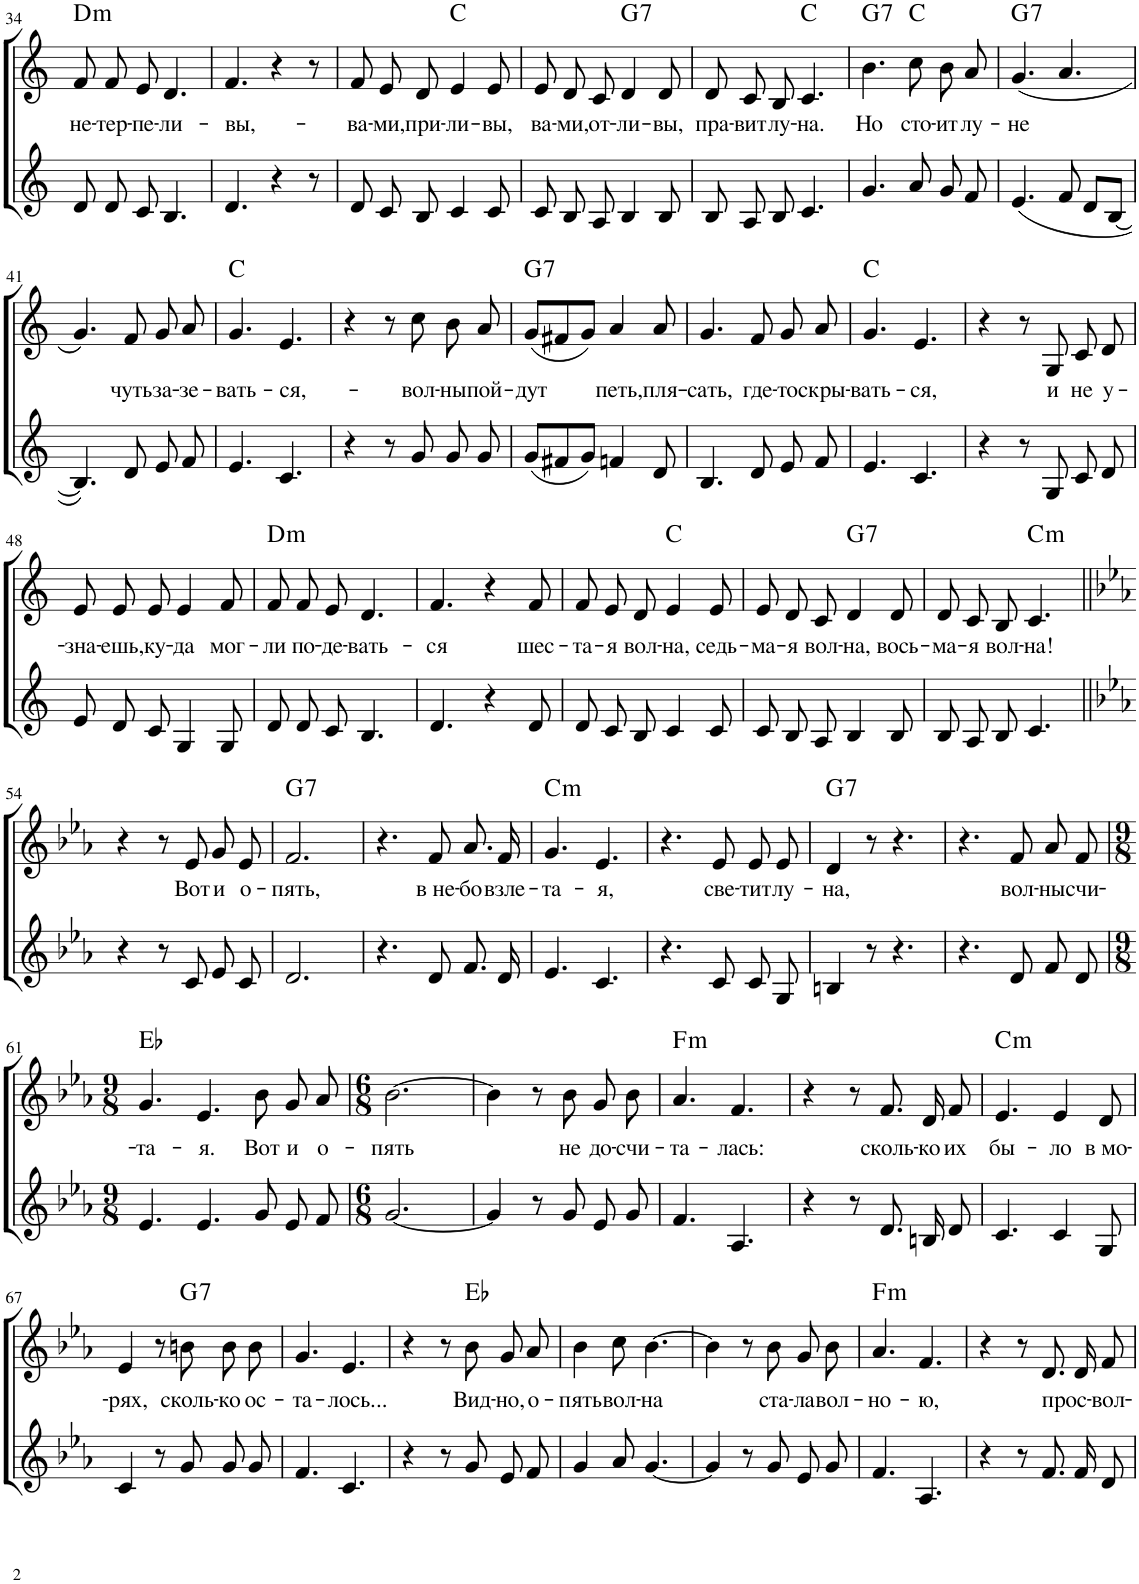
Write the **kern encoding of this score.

**kern	**kern	**text	**harte
*part2	*part1	*part1	*part1
*staff2	*staff1	*staff1	*
*I"Голос	*I"Голос	*	*
!!LO:PB:g=z
*clefG2	*clefG2	*	*
*k[]	*k[]	*	*
*M6/8	*M6/8	*	*
=34	=34	=34	=34
!	!	!LO:LY:b	!LO:H:kt=m
8d/	8f/	не-	D:min
!	!	!LO:LY:b	!
8d/	8f/	-тер-	.
!	!	!LO:LY:b	!
8c/	8e/	-пе-	.
!	!	!LO:LY:b	!
4.B/	4.d/	-ли-	.
=35	=35	=35	=35
!	!	!LO:LY:b	!
4.d/	4.f/	-вы,-	.
4r	4r	.	.
8r	8r	.	.
=36	=36	=36	=36
!	!	!LO:LY:b	!
8d/	8f/	-ва-	.
!	!	!LO:LY:b	!
8c/	8e/	-ми,	.
!	!	!LO:LY:b	!
8B/	8d/	при-	.
!	!	!LO:LY:b	!
4c/	4e/	-ли-	C:maj
!	!	!LO:LY:b	!
8c/	8e/	-вы,	.
=37	=37	=37	=37
!	!	!LO:LY:b	!
8c/	8e/	ва-	.
!	!	!LO:LY:b	!
8B/	8d/	-ми,	.
!	!	!LO:LY:b	!
8A/	8c/	от-	.
!	!	!LO:LY:b	!LO:H:kt=7
4B/	4d/	-ли-	G:7
!	!	!LO:LY:b	!
8B/	8d/	-вы,	.
=38	=38	=38	=38
!	!	!LO:LY:b	!
8B/	8d/	пра-	.
!	!	!LO:LY:b	!
8A/	8c/	-вит	.
!	!	!LO:LY:b	!
8B/	8B/	лу-	.
!	!	!LO:LY:b	!
4.c/	4.c/	-на.	C:maj
=39	=39	=39	=39
!	!	!LO:LY:b	!LO:H:kt=7
4.g/	4.b\	Но	G:7
!	!	!LO:LY:b	!
8a/	8cc\	сто-	C:maj
!	!	!LO:LY:b	!
8g/	8b\	-ит	.
!	!	!LO:LY:b	!
8f/	8a/	лу-	.
=40	=40	=40	=40
!	!	!LO:LY:b	!LO:H:kt=7
(4.e/	(4.g/	-не	G:7
8f/	4.a/	.	.
8d/L	.	.	.
[8B/J	.	.	.
!!LO:LB:g=z
=41	=41	=41	=41
4.B/])	4.g/)	.	.
!	!	!LO:LY:b	!
8d/	8f/	чуть	.
!	!	!LO:LY:b	!
8e/	8g/	за-	.
!	!	!LO:LY:b	!
8f/	8a/	-зе-	.
=42	=42	=42	=42
!	!	!LO:LY:b	!
4.e/	4.g/	-вать-	C:maj
!	!	!LO:LY:b	!
4.c/	4.e/	-ся,-	.
=43	=43	=43	=43
4r	4r	.	.
8r	8r	.	.
!	!	!LO:LY:b	!
8g/	8cc\	вол-	.
!	!	!LO:LY:b	!
8g/	8b\	-ны	.
!	!	!LO:LY:b	!
8g/	8a/	пой-	.
=44	=44	=44	=44
!	!	!LO:LY:b	!LO:H:kt=7
(8g/L	(8g/L	-дут	G:7
8f#X/	8f#X/	.	.
8g/J)	8g/J)	.	.
!	!	!LO:LY:b	!
4fn/	4a/	петь,	.
!	!	!LO:LY:b	!
8d/	8a/	пля-	.
=45	=45	=45	=45
!	!	!LO:LY:b	!
4.B/	4.g/	-сать,	.
!	!	!LO:LY:b	!
8d/	8f/	где-	.
!	!	!LO:LY:b	!
8e/	8g/	-то	.
!	!	!LO:LY:b	!
8f/	8a/	скры-	.
=46	=46	=46	=46
!	!	!LO:LY:b	!
4.e/	4.g/	-вать-	C:maj
!	!	!LO:LY:b	!
4.c/	4.e/	-ся,	.
=47	=47	=47	=47
4r	4r	.	.
8r	8r	.	.
!	!	!LO:LY:b	!
8G/	8G/	и	.
!	!	!LO:LY:b	!
8c/	8c/	не	.
!	!	!LO:LY:b	!
8d/	8d/	у-	.
!!LO:LB:g=z
=48	=48	=48	=48
!	!	!LO:LY:b	!
8e/	8e/	-зна-	.
!	!	!LO:LY:b	!
8d/	8e/	-ешь,	.
!	!	!LO:LY:b	!
8c/	8e/	ку-	.
!	!	!LO:LY:b	!
4G/	4e/	-да	.
!	!	!LO:LY:b	!
8G/	8f/	мог-	.
=49	=49	=49	=49
!	!	!LO:LY:b	!LO:H:kt=m
8d/	8f/	-ли	D:min
!	!	!LO:LY:b	!
8d/	8f/	по-	.
!	!	!LO:LY:b	!
8c/	8e/	-де-	.
!	!	!LO:LY:b	!
4.B/	4.d/	-вать-	.
=50	=50	=50	=50
!	!	!LO:LY:b	!
4.d/	4.f/	-ся	.
4r	4r	.	.
!	!	!LO:LY:b	!
8d/	8f/	шес-	.
=51	=51	=51	=51
!	!	!LO:LY:b	!
8d/	8f/	-та-	.
!	!	!LO:LY:b	!
8c/	8e/	-я	.
!	!	!LO:LY:b	!
8B/	8d/	вол-	.
!	!	!LO:LY:b	!
4c/	4e/	-на,	C:maj
!	!	!LO:LY:b	!
8c/	8e/	седь-	.
=52	=52	=52	=52
!	!	!LO:LY:b	!
8c/	8e/	-ма-	.
!	!	!LO:LY:b	!
8B/	8d/	-я	.
!	!	!LO:LY:b	!
8A/	8c/	вол-	.
!	!	!LO:LY:b	!LO:H:kt=7
4B/	4d/	-на,	G:7
!	!	!LO:LY:b	!
8B/	8d/	вось-	.
=53	=53	=53	=53
!	!	!LO:LY:b	!
8B/	8d/	-ма-	.
!	!	!LO:LY:b	!
8A/	8c/	-я	.
!	!	!LO:LY:b	!
8B/	8B/	вол-	.
!	!	!LO:LY:b	!LO:H:kt=m
4.c/	4.c/	-на!	C:min
!!LO:LB:g=z
=54||	=54||	=54||	=54||
*k[b-e-a-]	*k[b-e-a-]	*	*
4r	4r	.	.
8r	8r	.	.
!	!	!LO:LY:b	!
8c/	8e-/	Вот	.
!	!	!LO:LY:b	!
8e-/	8g/	и	.
!	!	!LO:LY:b	!
8c/	8e-/	о-	.
=55	=55	=55	=55
!	!	!LO:LY:b	!LO:H:kt=7
2.d/	2.f/	-пять,	G:7
=56	=56	=56	=56
4.r	4.r	.	.
!	!	!LO:LY:b	!
8d/	8f/	в не-	.
!	!	!LO:LY:b	!
8.f/	8.a-/	-бо	.
!	!	!LO:LY:b	!
16d/	16f/	взле-	.
=57	=57	=57	=57
!	!	!LO:LY:b	!LO:H:kt=m
4.e-/	4.g/	-та-	C:min
!	!	!LO:LY:b	!
4.c/	4.e-/	-я,	.
=58	=58	=58	=58
4.r	4.r	.	.
!	!	!LO:LY:b	!
8c/	8e-/	све-	.
!	!	!LO:LY:b	!
8c/	8e-/	-тит	.
!	!	!LO:LY:b	!
8G/	8e-/	лу-	.
=59	=59	=59	=59
!	!	!LO:LY:b	!LO:H:kt=7
4Bn/	4d/	-на,	G:7
8r	8r	.	.
4.r	4.r	.	.
=60	=60	=60	=60
4.r	4.r	.	.
!	!	!LO:LY:b	!
8d/	8f/	вол-	.
!	!	!LO:LY:b	!
8f/	8a-/	-ны	.
!	!	!LO:LY:b	!
8d/	8f/	счи-	.
!!LO:LB:g=z
=61	=61	=61	=61
*M9/8	*M9/8	*	*
!	!	!LO:LY:b	!
4.e-/	4.g/	-та-	Eb:maj
!	!	!LO:LY:b	!
4.e-/	4.e-/	-я.	.
!	!	!LO:LY:b	!
8g/	8b-\	Вот	.
!	!	!LO:LY:b	!
8e-/	8g/	и	.
!	!	!LO:LY:b	!
8f/	8a-/	о-	.
=62	=62	=62	=62
*M6/8	*M6/8	*	*
!	!	!LO:LY:b	!
[2.g/	[2.b-\	-пять	.
=63	=63	=63	=63
4g/]	4b-\]	.	.
8r	8r	.	.
!	!	!LO:LY:b	!
8g/	8b-\	не	.
!	!	!LO:LY:b	!
8e-/	8g/	до-	.
!	!	!LO:LY:b	!
8g/	8b-\	-счи-	.
=64	=64	=64	=64
!	!	!LO:LY:b	!LO:H:kt=m
4.f/	4.a-/	-та-	F:min
!	!	!LO:LY:b	!
4.A-/	4.f/	-лась:	.
=65	=65	=65	=65
4r	4r	.	.
8r	8r	.	.
!	!	!LO:LY:b	!
8.d/	8.f/	сколь-	.
!	!	!LO:LY:b	!
16Bn/	16d/	-ко	.
!	!	!LO:LY:b	!
8d/	8f/	их	.
=66	=66	=66	=66
!	!	!LO:LY:b	!LO:H:kt=m
4.c/	4.e-/	бы-	C:min
!	!	!LO:LY:b	!
4c/	4e-/	-ло	.
!	!	!LO:LY:b	!
8G/	8d/	в мо-	.
!!LO:LB:g=z
=67	=67	=67	=67
!	!	!LO:LY:b	!
4c/	4e-/	-рях,	.
8r	8r	.	.
!	!	!LO:LY:b	!LO:H:kt=7
8g/	8bn\	сколь-	G:7
!	!	!LO:LY:b	!
8g/	8b\	-ко	.
!	!	!LO:LY:b	!
8g/	8b\	ос-	.
=68	=68	=68	=68
!	!	!LO:LY:b	!
4.f/	4.g/	-та-	.
!	!	!LO:LY:b	!
4.c/	4.e-/	-лось...	.
=69	=69	=69	=69
4r	4r	.	.
8r	8r	.	.
!	!	!LO:LY:b	!
8g/	8b-\	Вид-	Eb:maj
!	!	!LO:LY:b	!
8e-/	8g/	-но,	.
!	!	!LO:LY:b	!
8f/	8a-/	о-	.
=70	=70	=70	=70
!	!	!LO:LY:b	!
4g/	4b-\	-пять	.
!	!	!LO:LY:b	!
8a-/	8cc\	вол-	.
!	!	!LO:LY:b	!
[4.g/	[4.b-\	-на	.
=71	=71	=71	=71
4g/]	4b-\]	.	.
8r	8r	.	.
!	!	!LO:LY:b	!
8g/	8b-\	ста-	.
!	!	!LO:LY:b	!
8e-/	8g/	-ла	.
!	!	!LO:LY:b	!
8g/	8b-\	вол-	.
=72	=72	=72	=72
!	!	!LO:LY:b	!LO:H:kt=m
4.f/	4.a-/	-но-	F:min
!	!	!LO:LY:b	!
4.A-/	4.f/	-ю,	.
=73	=73	=73	=73
4r	4r	.	.
8r	8r	.	.
!	!	!LO:LY:b	!
8.f/	8.d/	прос-	.
16f/	16d/	.	.
!	!	!LO:LY:b	!
8d/	8f/	вол-	.
=	=	=	=
*-	*-	*-	*-
